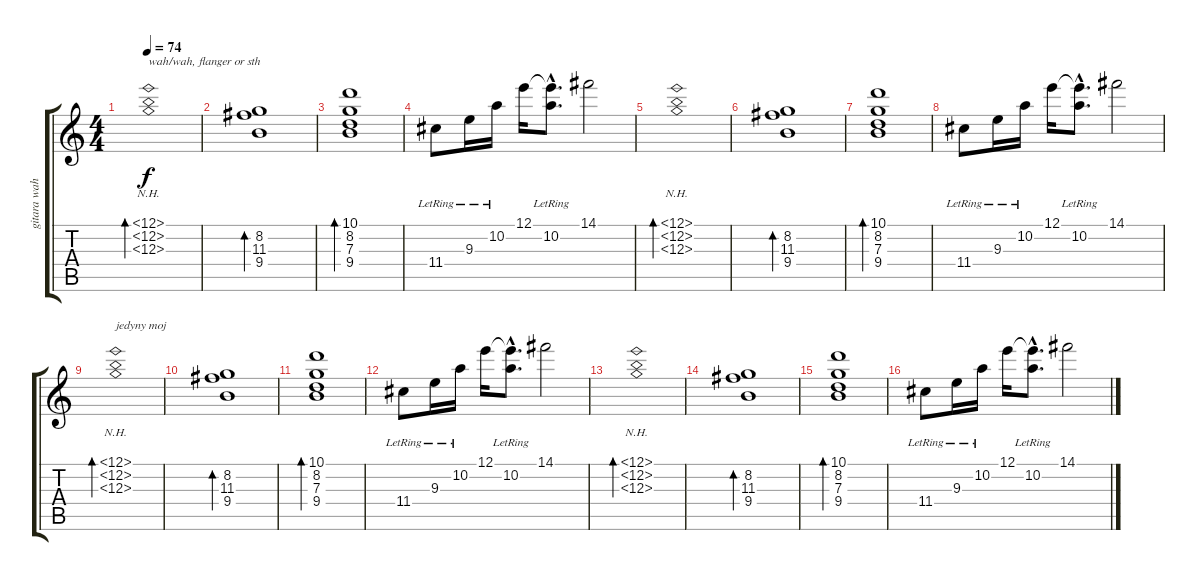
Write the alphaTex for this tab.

\track ("gitara wah" "gitara wah") {instrument acousticguitarnylon}
\staff {score tabs}
\tuning (E4 B3 G3 D3 A2 E2) {hide}
\ts (4 4)
\tempo 74
\clef g2
\ks c
(12.1{nh} 12.2{nh} 12.3{nh}).1{bd 120 txt "wah/wah, flanger or sth" dy f instrument acousticguitarnylon} |
(8.2 11.3 9.4).1{bd 120} |
(10.1 8.2 7.3 9.4).1{bd 120} |
11.4{lr}.8 9.3{lr}.16 10.2{lr}.16 12.1.16 (12.1{hac t} 10.2{hac lr}).8{d} 14.1.2 |
(12.1{nh} 12.2{nh} 12.3{nh}).1{bd 120} |
(8.2 11.3 9.4).1{bd 120} |
(10.1 8.2 7.3 9.4).1{bd 120} |
11.4{lr}.8 9.3{lr}.16 10.2{lr}.16 12.1.16 (12.1{hac t} 10.2{hac lr}).8{d} 14.1.2 |
(12.1{nh} 12.2{nh} 12.3{nh}).1{bd 120 txt "jedyny moj"} |
(8.2 11.3 9.4).1{bd 120} |
(10.1 8.2 7.3 9.4).1{bd 120} |
11.4{lr}.8 9.3{lr}.16 10.2{lr}.16 12.1.16 (12.1{hac t} 10.2{hac lr}).8{d} 14.1.2 |
(12.1{nh} 12.2{nh} 12.3{nh}).1{bd 120} |
(8.2 11.3 9.4).1{bd 120} |
(10.1 8.2 7.3 9.4).1{bd 120} |
11.4{lr}.8 9.3{lr}.16 10.2{lr}.16 12.1.16 (12.1{hac t} 10.2{hac lr}).8{d} 14.1.2
